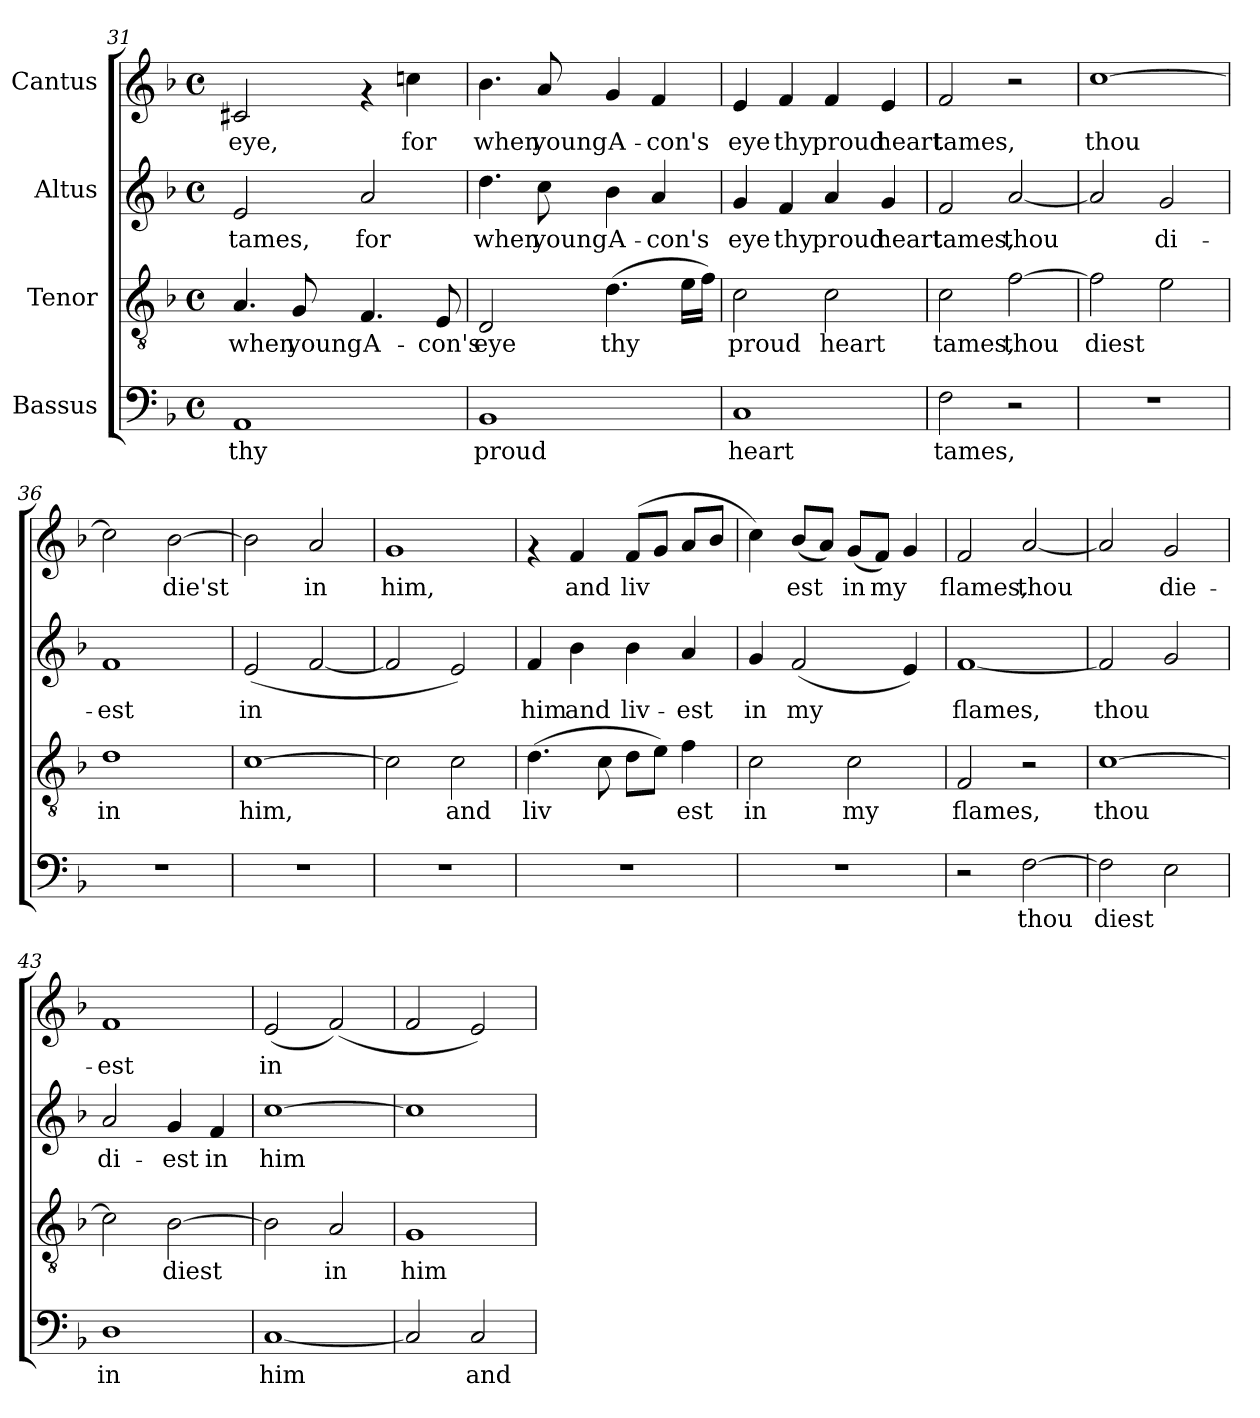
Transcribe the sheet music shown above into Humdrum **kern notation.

**kern	**text	**kern	**text	**kern	**text	**kern	**text
*part4	*part4	*part3	*part3	*part2	*part2	*part1	*part1
*staff4	*staff4	*staff3	*staff3	*staff2	*staff2	*staff1	*staff1
*I"Bassus	*	*I"Tenor	*	*I"Altus	*	*I"Cantus	*
!!LO:LB:g=z
*clefF4	*	*clefGv2	*	*clefG2	*	*clefG2	*
*k[b-]	*	*k[b-]	*	*k[b-]	*	*k[b-]	*
*F:	*	*F:	*	*F:	*	*F:	*
*M4/4	*	*M4/4	*	*M4/4	*	*M4/4	*
*met(c)	*	*met(c)	*	*met(c)	*	*met(c)	*
=31	=31	=31	=31	=31	=31	=31	=31
!	!LO:LY:b:cj	!	!LO:LY:b:cj	!	!LO:LY:b:cj	!	!LO:LY:b:cj
1AA	thy	4.A/	when	2e/	tames,	2c#X/	eye,
!	!	!	!LO:LY:b:cj	!	!	!	!
.	.	8G/	young	.	.	.	.
!	!	!	!LO:LY:b:cj	!	!LO:LY:b:cj	!	!
.	.	4.F/	A-	2a/	for	4rf	.
!	!	!	!	!	!	!	!LO:LY:b:cj
.	.	.	.	.	.	4ccn\	for
!	!	!	!LO:LY:b:cj	!	!	!	!
.	.	8E/	-con's	.	.	.	.
=32	=32	=32	=32	=32	=32	=32	=32
!	!LO:LY:b:cj	!	!LO:LY:b:cj	!	!LO:LY:b:cj	!	!LO:LY:b:cj
1BB-	proud	2D/	eye	4.dd\	when	4.b-\	when
!	!	!	!	!	!LO:LY:b:cj	!	!LO:LY:b:cj
.	.	.	.	8cc\	young	8a/	young
!	!	!	!LO:LY:b:cj	!	!LO:LY:b:cj	!	!LO:LY:b:cj
.	.	(>4.d\	thy	4b-\	A-	4g/	A-
!	!	!	!	!	!LO:LY:b:cj	!	!LO:LY:b:cj
.	.	.	.	4a/	-con's	4f/	-con's
!	!	!	!LO:LY:b:cj	!	!	!	!
.	.	16e\L	.	.	.	.	.
!	!	!	!LO:LY:b:cj	!	!	!	!
.	.	16f\J)	.	.	.	.	.
=33	=33	=33	=33	=33	=33	=33	=33
!	!LO:LY:b:cj	!	!LO:LY:b:cj	!	!LO:LY:b:cj	!	!LO:LY:b:cj
1C	heart	2c\	proud	4g/	eye	4e/	eye
!	!	!	!	!	!LO:LY:b:cj	!	!LO:LY:b:cj
.	.	.	.	4f/	thy	4f/	thy
!	!	!	!LO:LY:b:cj	!	!LO:LY:b:cj	!	!LO:LY:b:cj
.	.	2c\	heart	4a/	proud	4f/	proud
!	!	!	!	!	!LO:LY:b:cj	!	!LO:LY:b:cj
.	.	.	.	4g/	heart	4e/	heart
=34	=34	=34	=34	=34	=34	=34	=34
!	!LO:LY:b:cj	!	!LO:LY:b:cj	!	!LO:LY:b:cj	!	!LO:LY:b:cj
2F\	tames,	2c\	tames,	2f/	tames,	2f/	tames,
!	!	!	!LO:LY:b:cj	!	!LO:LY:b:cj	!	!
2r	.	[>2f\	thou	[<2a/	thou	2r	.
=35	=35	=35	=35	=35	=35	=35	=35
!	!	!	!LO:LY:b:cj	!	!LO:LY:b:cj	!	!LO:LY:b:cj
1r	.	2f\]	diest	2a/]	.	[>1cc	thou
!	!	!	!LO:LY:b:cj	!	!LO:LY:b:cj	!	!
.	.	2e\	.	2g/	di-	.	.
!!LO:PB:g=z
=36	=36	=36	=36	=36	=36	=36	=36
!	!	!	!LO:LY:b:cj	!	!LO:LY:b:cj	!	!LO:LY:b:cj
1r	.	1d	in	1f	-est	2cc\]	.
!	!	!	!	!	!	!	!LO:LY:b:cj
.	.	.	.	.	.	[>2b-\	die'st
=37	=37	=37	=37	=37	=37	=37	=37
!	!	!	!LO:LY:b:cj	!	!LO:LY:b:cj	!	!LO:LY:b:cj
1r	.	[>1c	him,	(<2e/	in	2b-\]	.
!	!	!	!	!	!LO:LY:b:cj	!	!LO:LY:b:cj
.	.	.	.	[<2f/	.	2a/	in
=38	=38	=38	=38	=38	=38	=38	=38
!	!	!	!LO:LY:b:cj	!	!LO:LY:b:cj	!	!LO:LY:b:cj
1r	.	2c\]	.	2f/]	.	1g	him,
!	!	!	!LO:LY:b:cj	!	!LO:LY:b:cj	!	!
.	.	2c\	and	2e/)	.	.	.
=39	=39	=39	=39	=39	=39	=39	=39
!	!	!	!LO:LY:b:cj	!	!LO:LY:b:cj	!	!
1r	.	(>4.d\	liv-	4f/	him	4rf	.
!	!	!	!	!	!LO:LY:b:cj	!	!LO:LY:b:cj
.	.	.	.	4b-\	and	4f/	and
!	!	!	!LO:LY:b:cj	!	!	!	!
.	.	8c\	--	.	.	.	.
!	!	!	!LO:LY:b:cj	!	!LO:LY:b:cj	!	!LO:LY:b:cj
.	.	8d\L	--	4b-\	liv-	(<8f/L	liv-
!	!	!	!LO:LY:b:cj	!	!	!	!LO:LY:b:cj
.	.	8e\J)	--	.	.	8g/J	--
!	!	!	!LO:LY:b:cj	!	!LO:LY:b:cj	!	!LO:LY:b:cj
.	.	4f\	-est	4a/	-est	8a/L	--
!	!	!	!	!	!	!	!LO:LY:b:cj
.	.	.	.	.	.	8b-/J	--
=40	=40	=40	=40	=40	=40	=40	=40
!	!	!	!LO:LY:b:cj	!	!LO:LY:b:cj	!	!LO:LY:b:cj
1r	.	2c\	in	4g/	in	4cc\)	--
!	!	!	!	!	!LO:LY:b:cj	!	!LO:LY:b:cj
.	.	.	.	(<2f/	my	(<8b-/L	-est
!	!	!	!	!	!	!	!LO:LY:b:cj
.	.	.	.	.	.	8a/J)	.
!	!	!	!LO:LY:b:cj	!	!	!	!LO:LY:b:cj
.	.	2c\	my	.	.	(<8g/L	in
!	!	!	!	!	!	!	!LO:LY:b:cj
.	.	.	.	.	.	8f/J)	my
!	!	!	!	!	!LO:LY:b:cj	!	!LO:LY:b:cj
.	.	.	.	4e/)	.	4g/	.
=41	=41	=41	=41	=41	=41	=41	=41
!	!	!	!LO:LY:b:cj	!	!LO:LY:b:cj	!	!LO:LY:b:cj
2r	.	2F/	flames,	[<1f	flames,	2f/	flames,
!	!LO:LY:b:cj	!	!	!	!	!	!LO:LY:b:cj
[>2F\	thou	2r	.	.	.	[<2a/	thou
=42	=42	=42	=42	=42	=42	=42	=42
!	!LO:LY:b:cj	!	!LO:LY:b:cj	!	!LO:LY:b:cj	!	!LO:LY:b:cj
2F\]	diest	[>1c	thou	2f/]	thou	2a/]	.
!	!LO:LY:b:cj	!	!	!	!LO:LY:b:cj	!	!LO:LY:b:cj
2E\	.	.	.	2g/	.	2g/	die-
=43	=43	=43	=43	=43	=43	=43	=43
!	!LO:LY:b:cj	!	!LO:LY:b:cj	!	!LO:LY:b:cj	!	!LO:LY:b:cj
1D	in	2c\]	.	2a/	di-	1f	-est
!	!	!	!LO:LY:b:cj	!	!LO:LY:b:cj	!	!
.	.	[>2B-\	diest	4g/	-est	.	.
!	!	!	!	!	!LO:LY:b:cj	!	!
.	.	.	.	4f/	in	.	.
=44	=44	=44	=44	=44	=44	=44	=44
!	!LO:LY:b:cj	!	!LO:LY:b:cj	!	!LO:LY:b:cj	!	!LO:LY:b:cj
[<1C	him	2B-\]	.	[<1cc	him	(<2e/	in
!	!	!	!LO:LY:b:cj	!	!	!	!LO:LY:b:cj
.	.	2A/	in	.	.	(<2f/)	.
!!LO:LB:g=z
=45	=45	=45	=45	=45	=45	=45	=45
!	!LO:LY:b:cj	!	!LO:LY:b:cj	!	!LO:LY:b:cj	!	!LO:LY:b:cj
2C/]	.	1G	him	1cc]	.	2f/	.
!	!LO:LY:b:cj	!	!	!	!	!	!LO:LY:b:cj
2C/	and	.	.	.	.	2e/)	.
=	=	=	=	=	=	=	=
*-	*-	*-	*-	*-	*-	*-	*-
